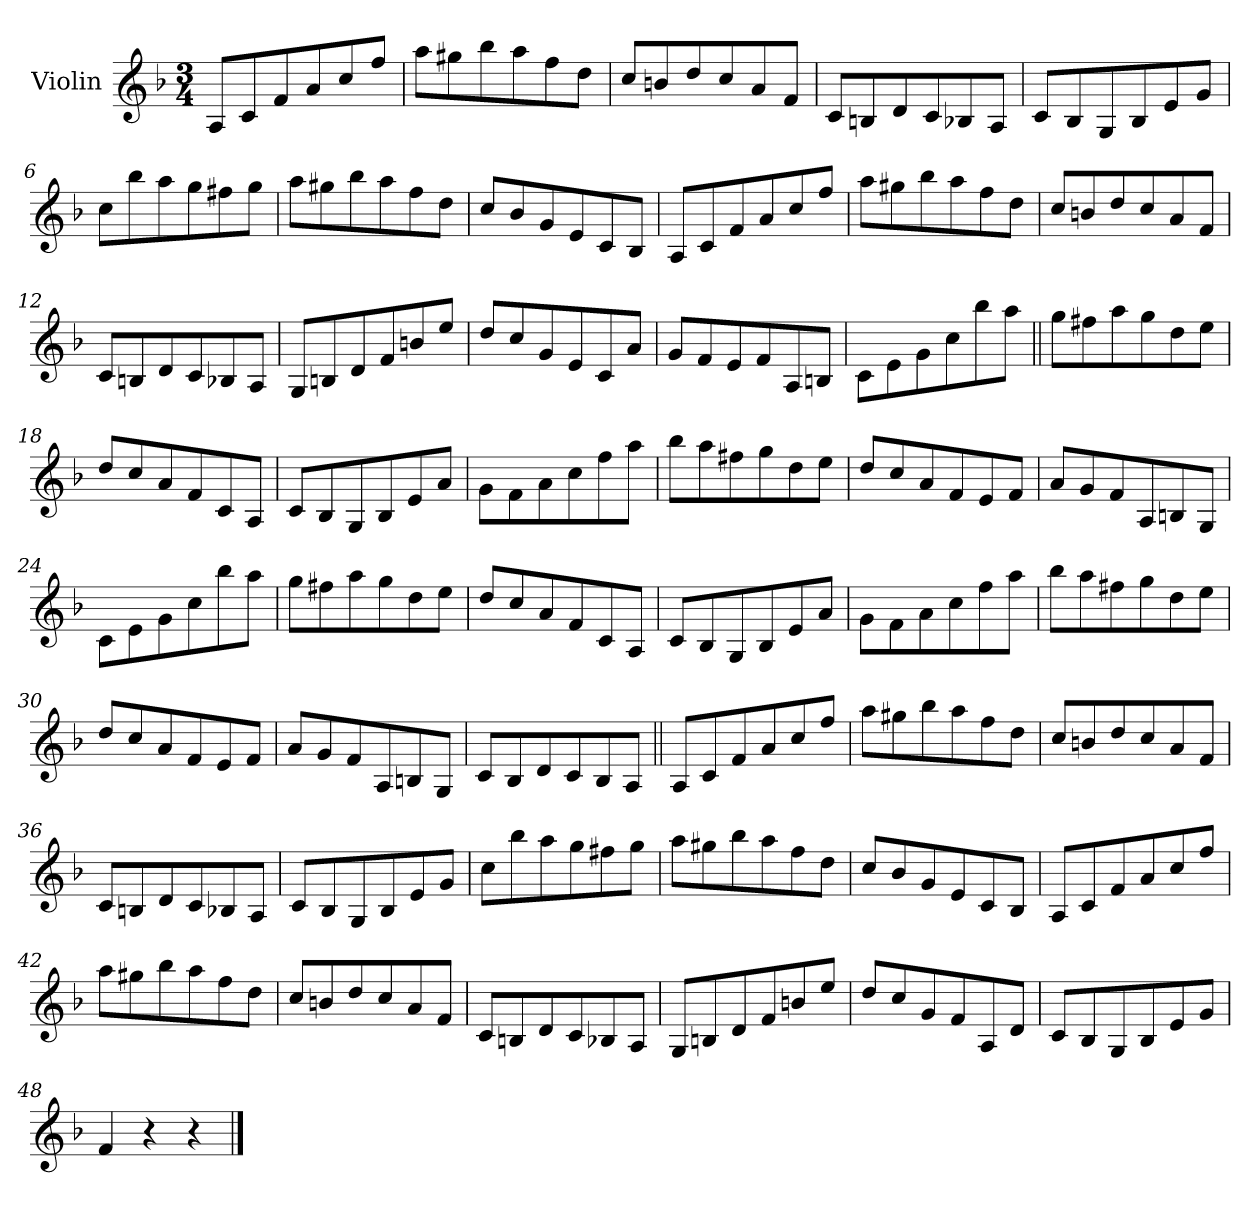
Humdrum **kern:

**kern
*part1
*staff1
*I"Violin
*I'Vln.
*clefG2
*k[b-]
*M3/4
*MM120
=1
8A/L
8c/
8f/
8a/
8cc/
8ff/J
=2
8aa\L
8gg#X\
8bb-\
8aa\
8ff\
8dd\J
=3
8cc/L
8bn/
8dd/
8cc/
8a/
8f/J
=4
8c/L
8Bn/
8d/
8c/
8B-X/
8A/J
!!LO:LB:g=z
=5
8c/L
8B-/
8G/
8B-/
8e/
8g/J
=6
8cc\L
8bb-\
8aa\
8gg\
8ff#X\
8gg\J
=7
8aa\L
8gg#X\
8bb-\
8aa\
8ff\
8dd\J
=8
8cc/L
8b-/
8g/
8e/
8c/
8B-/J
=9
8A/L
8c/
8f/
8a/
8cc/
8ff/J
!!LO:LB:g=z
=10
8aa\L
8gg#X\
8bb-\
8aa\
8ff\
8dd\J
=11
8cc/L
8bn/
8dd/
8cc/
8a/
8f/J
=12
8c/L
8Bn/
8d/
8c/
8B-X/
8A/J
=13
8G/L
8Bn/
8d/
8f/
8bn/
8ee/J
=14
8dd/L
8cc/
8g/
8e/
8c/
8a/J
!!LO:LB:g=z
=15
8g/L
8f/
8e/
8f/
8A/
8Bn/J
=16
8c\L
8e\
8g\
8cc\
8bb-\
8aa\J
=17||
8gg\L
8ff#X\
8aa\
8gg\
8dd\
8ee\J
=18
8dd/L
8cc/
8a/
8f/
8c/
8A/J
=19
8c/L
8B-/
8G/
8B-/
8e/
8a/J
!!LO:LB:g=z
=20
8g\L
8f\
8a\
8cc\
8ff\
8aa\J
=21
8bb-\L
8aa\
8ff#X\
8gg\
8dd\
8ee\J
=22
8dd/L
8cc/
8a/
8f/
8e/
8f/J
=23
8a/L
8g/
8f/
8A/
8Bn/
8G/J
=24
8c\L
8e\
8g\
8cc\
8bb-\
8aa\J
!!LO:LB:g=z
=25
8gg\L
8ff#X\
8aa\
8gg\
8dd\
8ee\J
=26
8dd/L
8cc/
8a/
8f/
8c/
8A/J
=27
8c/L
8B-/
8G/
8B-/
8e/
8a/J
=28
8g\L
8f\
8a\
8cc\
8ff\
8aa\J
=29
8bb-\L
8aa\
8ff#X\
8gg\
8dd\
8ee\J
!!LO:LB:g=z
=30
8dd/L
8cc/
8a/
8f/
8e/
8f/J
=31
8a/L
8g/
8f/
8A/
8Bn/
8G/J
=32
8c/L
8B-/
8d/
8c/
8B-/
8A/J
=33||
8A/L
8c/
8f/
8a/
8cc/
8ff/J
=34
8aa\L
8gg#X\
8bb-\
8aa\
8ff\
8dd\J
!!LO:LB:g=z
=35
8cc/L
8bn/
8dd/
8cc/
8a/
8f/J
=36
8c/L
8Bn/
8d/
8c/
8B-X/
8A/J
=37
8c/L
8B-/
8G/
8B-/
8e/
8g/J
=38
8cc\L
8bb-\
8aa\
8gg\
8ff#X\
8gg\J
!!LO:LB:g=z
=39
8aa\L
8gg#X\
8bb-\
8aa\
8ff\
8dd\J
=40
8cc/L
8b-/
8g/
8e/
8c/
8B-/J
=41
8A/L
8c/
8f/
8a/
8cc/
8ff/J
=42
8aa\L
8gg#X\
8bb-\
8aa\
8ff\
8dd\J
=43
8cc/L
8bn/
8dd/
8cc/
8a/
8f/J
!!LO:LB:g=z
=44
8c/L
8Bn/
8d/
8c/
8B-X/
8A/J
=45
8G/L
8Bn/
8d/
8f/
8bn/
8ee/J
=46
8dd/L
8cc/
8g/
8f/
8A/
8d/J
=47
8c/L
8B-/
8G/
8B-/
8e/
8g/J
=48
4f/
4r
4r
==
*-
